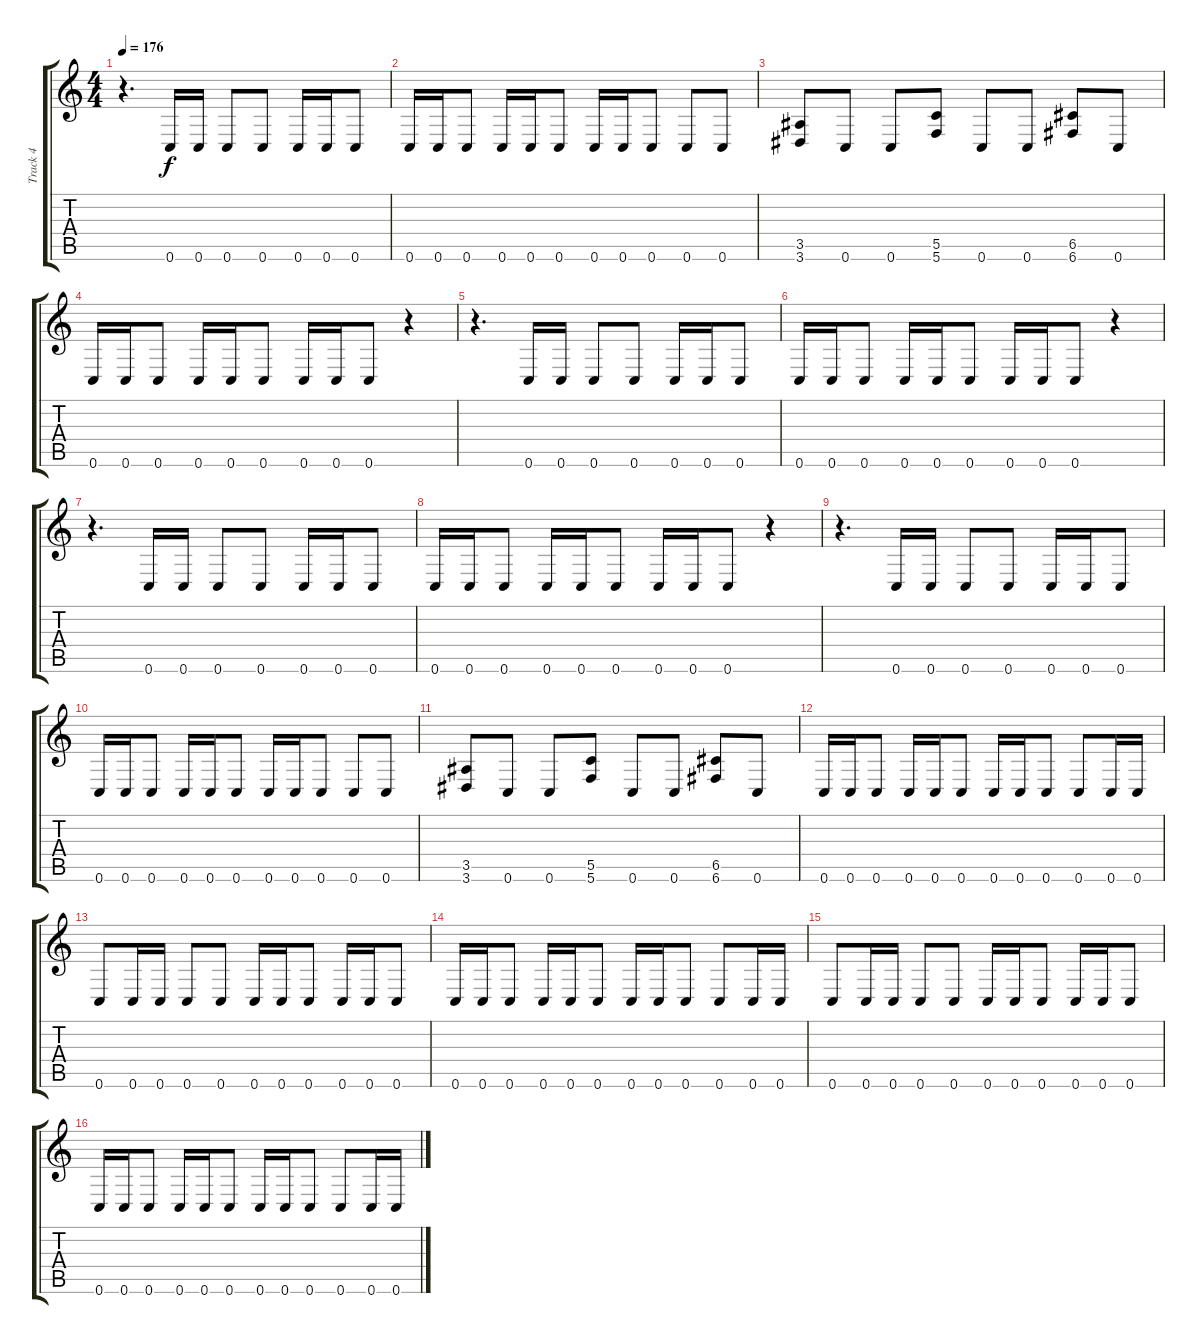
\track ("Track 4" "Track 4") {mute instrument distortionguitar}
\staff {score tabs}
\tuning (D4 A3 F3 C3 G2 C2) {hide}
\ts (4 4)
\tempo 176
\clef g2
\ks c
r.4{d dy f} 0.6.16 0.6.16 0.6.8 0.6.8 0.6.16 0.6.16 0.6.8 |
0.6.16 0.6.16 0.6.8 0.6.16 0.6.16 0.6.8 0.6.16 0.6.16 0.6.8 0.6.8 0.6.8 |
(3.5 3.6).8 0.6.8 0.6.8 (5.5 5.6).8 0.6.8 0.6.8 (6.5 6.6).8 0.6.8 |
0.6.16 0.6.16 0.6.8 0.6.16 0.6.16 0.6.8 0.6.16 0.6.16 0.6.8 r.4 |
r.4{d} 0.6.16 0.6.16 0.6.8 0.6.8 0.6.16 0.6.16 0.6.8 |
0.6.16 0.6.16 0.6.8 0.6.16 0.6.16 0.6.8 0.6.16 0.6.16 0.6.8 r.4 |
r.4{d} 0.6.16 0.6.16 0.6.8 0.6.8 0.6.16 0.6.16 0.6.8 |
0.6.16 0.6.16 0.6.8 0.6.16 0.6.16 0.6.8 0.6.16 0.6.16 0.6.8 r.4 |
r.4{d} 0.6.16 0.6.16 0.6.8 0.6.8 0.6.16 0.6.16 0.6.8 |
0.6.16 0.6.16 0.6.8 0.6.16 0.6.16 0.6.8 0.6.16 0.6.16 0.6.8 0.6.8 0.6.8 |
(3.5 3.6).8 0.6.8 0.6.8 (5.5 5.6).8 0.6.8 0.6.8 (6.5 6.6).8 0.6.8 |
0.6.16 0.6.16 0.6.8 0.6.16 0.6.16 0.6.8 0.6.16 0.6.16 0.6.8 0.6.8 0.6.16 0.6.16 |
0.6.8 0.6.16 0.6.16 0.6.8 0.6.8 0.6.16 0.6.16 0.6.8 0.6.16 0.6.16 0.6.8 |
0.6.16 0.6.16 0.6.8 0.6.16 0.6.16 0.6.8 0.6.16 0.6.16 0.6.8 0.6.8 0.6.16 0.6.16 |
0.6.8 0.6.16 0.6.16 0.6.8 0.6.8 0.6.16 0.6.16 0.6.8 0.6.16 0.6.16 0.6.8 |
0.6.16 0.6.16 0.6.8 0.6.16 0.6.16 0.6.8 0.6.16 0.6.16 0.6.8 0.6.8 0.6.16 0.6.16
